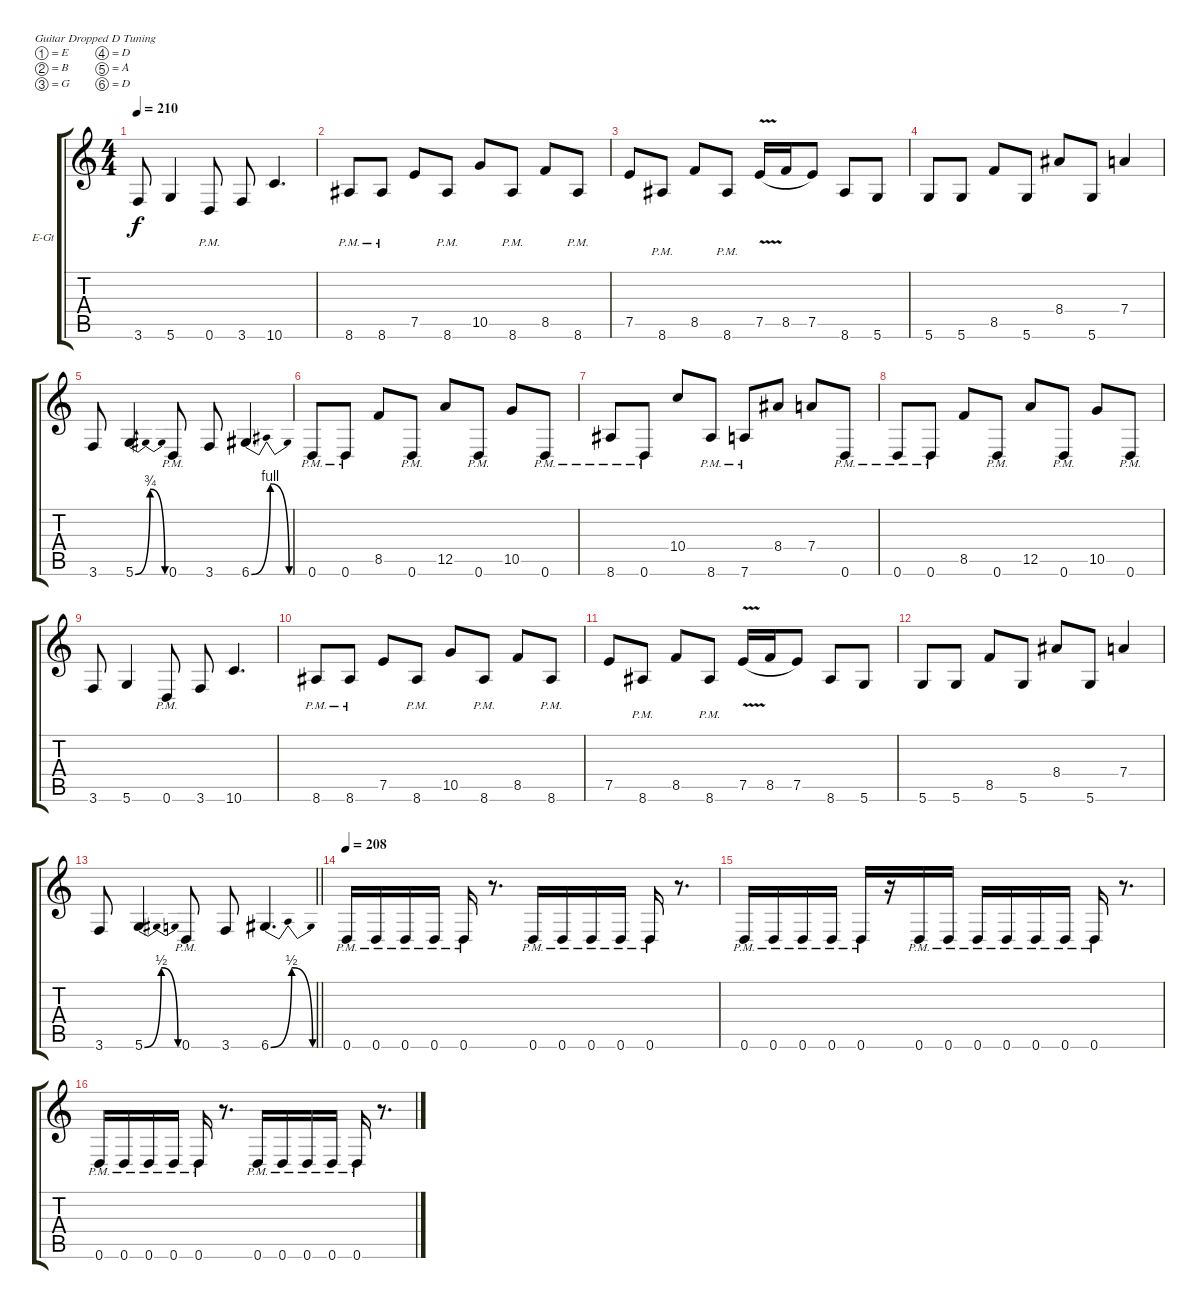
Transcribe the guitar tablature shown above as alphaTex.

\bracketExtendMode groupsimilarinstruments
\firstSystemTrackNameOrientation horizontal
\otherSystemsTrackNameOrientation horizontal
\track ("Guitar" "E-Gt") {instrument distortionguitar}
\staff {score tabs}
\tuning (E4 B3 G3 D3 A2 D2)
\ts (4 4)
\tempo 210
\clef g2
\ks c
3.6.8{dy f} 5.6.4 0.6{pm}.8 3.6.8 10.6.4{d} |
8.6{pm}.8 8.6{pm}.8 7.5.8 8.6{pm}.8 10.5.8 8.6{pm}.8 8.5.8 8.6{pm}.8 |
7.5.8 8.6{pm}.8 8.5.8 8.6{pm}.8 7.5{v}.16{legatoorigin} 8.5.16{legatoorigin} 7.5.8 8.6.8 5.6.8 |
5.6.8 5.6.8 8.5.8 5.6.8 8.4.8 5.6.8 7.4.4 |
3.6.8 5.6{be (bendrelease 0 0 7.8 3 10.2 3 30 0)}.4 0.6{pm}.8 3.6.8 6.6{be (bendrelease 0 0 10.2 4 12 4 16.2 0)}.4{d} |
0.6{pm}.8 0.6{pm}.8 8.5.8 0.6{pm}.8 12.5.8 0.6{pm}.8 10.5.8 0.6{pm}.8 |
8.6{pm}.8 0.6{pm}.8 10.4.8 8.6{pm}.8 7.6{pm}.8 8.4.8 7.4.8 0.6{pm}.8 |
0.6{pm}.8 0.6{pm}.8 8.5.8 0.6{pm}.8 12.5.8 0.6{pm}.8 10.5.8 0.6{pm}.8 |
3.6.8 5.6.4 0.6{pm}.8 3.6.8 10.6.4{d} |
8.6{pm}.8 8.6{pm}.8 7.5.8 8.6{pm}.8 10.5.8 8.6{pm}.8 8.5.8 8.6{pm}.8 |
7.5.8 8.6{pm}.8 8.5.8 8.6{pm}.8 7.5{v}.16{legatoorigin} 8.5.16{legatoorigin} 7.5.8 8.6.8 5.6.8 |
5.6.8 5.6.8 8.5.8 5.6.8 8.4.8 5.6.8 7.4.4 |
\barLineRight lightlight
3.6.8 5.6{be (bendrelease 0 0 8.4 2 10.2 2 15.6 0)}.4 0.6{pm}.8 3.6.8 6.6{be (bendrelease 0 0 10.2 2 10.799999999999999 2 30 0)}.4{d} |
\tempo 208
0.6{pm}.16 0.6{pm}.16 0.6{pm}.16 0.6{pm}.16 0.6{pm}.16 r.8{d} 0.6{pm}.16 0.6{pm}.16 0.6{pm}.16 0.6{pm}.16 0.6{pm}.16 r.8{d} |
0.6{pm}.16 0.6{pm}.16 0.6{pm}.16 0.6{pm}.16 0.6{pm}.16 r.16 0.6{pm}.16 0.6{pm}.16 0.6{pm}.16 0.6{pm}.16 0.6{pm}.16 0.6{pm}.16 0.6{pm}.16 r.8{d} |
0.6{pm}.16 0.6{pm}.16 0.6{pm}.16 0.6{pm}.16 0.6{pm}.16 r.8{d} 0.6{pm}.16 0.6{pm}.16 0.6{pm}.16 0.6{pm}.16 0.6{pm}.16 r.8{d}
